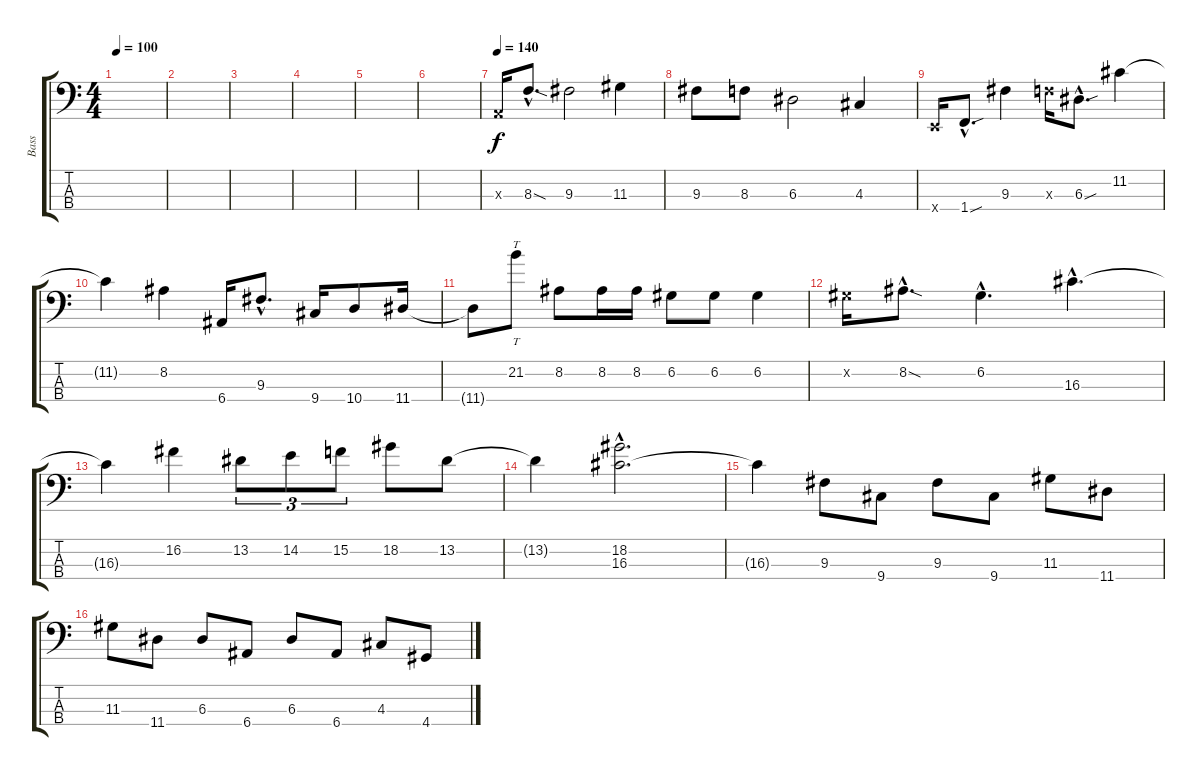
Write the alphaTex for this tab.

\track ("Bass" "Bass") {instrument electricbasspick}
\staff {score tabs}
\tuning (G2 D2 A1 E1) {hide}
\ts (4 4)
\tempo 100
\clef f4
\ks c
|
|
|
|
|
|
\tempo 140
0.3{x}.16{volume 16 instrument slapbass1} 8.3{sod hac}.8{d} 9.3.2 11.3.4 |
9.3.8 8.3.8 6.3.2 4.3.4 |
0.4{x}.16 1.4{sou hac}.8{d} 9.3.4 8.3{x}.16 6.3{sou hac}.8{d} 11.2.4 |
11.2{t}.4 8.2.4 6.4.16 9.3{hac}.8{d} 9.4.16 10.4.8 11.4.16 |
11.4{t}.8 21.2.8{tt} 8.2.8 8.2.16 8.2.16 6.2.8 6.2.8 6.2.4 |
6.2{x}.16 8.2{sod hac}.8{d} 6.2{hac}.4{d} 16.3{hac}.4{d} |
16.3{t}.4 16.2.4 13.2.8{tu (3 2)} 14.2.8{tu (3 2)} 15.2.8{tu (3 2)} 18.2.8 13.2.8 |
13.2{t}.4 (18.2{hac} 16.3{hac}).2{d} |
16.3{t}.4{volume 12 instrument electricbasspick} 9.3.8 9.4.8 9.3.8 9.4.8 11.3.8 11.4.8 |
11.3.8 11.4.8 6.3.8 6.4.8 6.3.8 6.4.8 4.3.8 4.4.8
